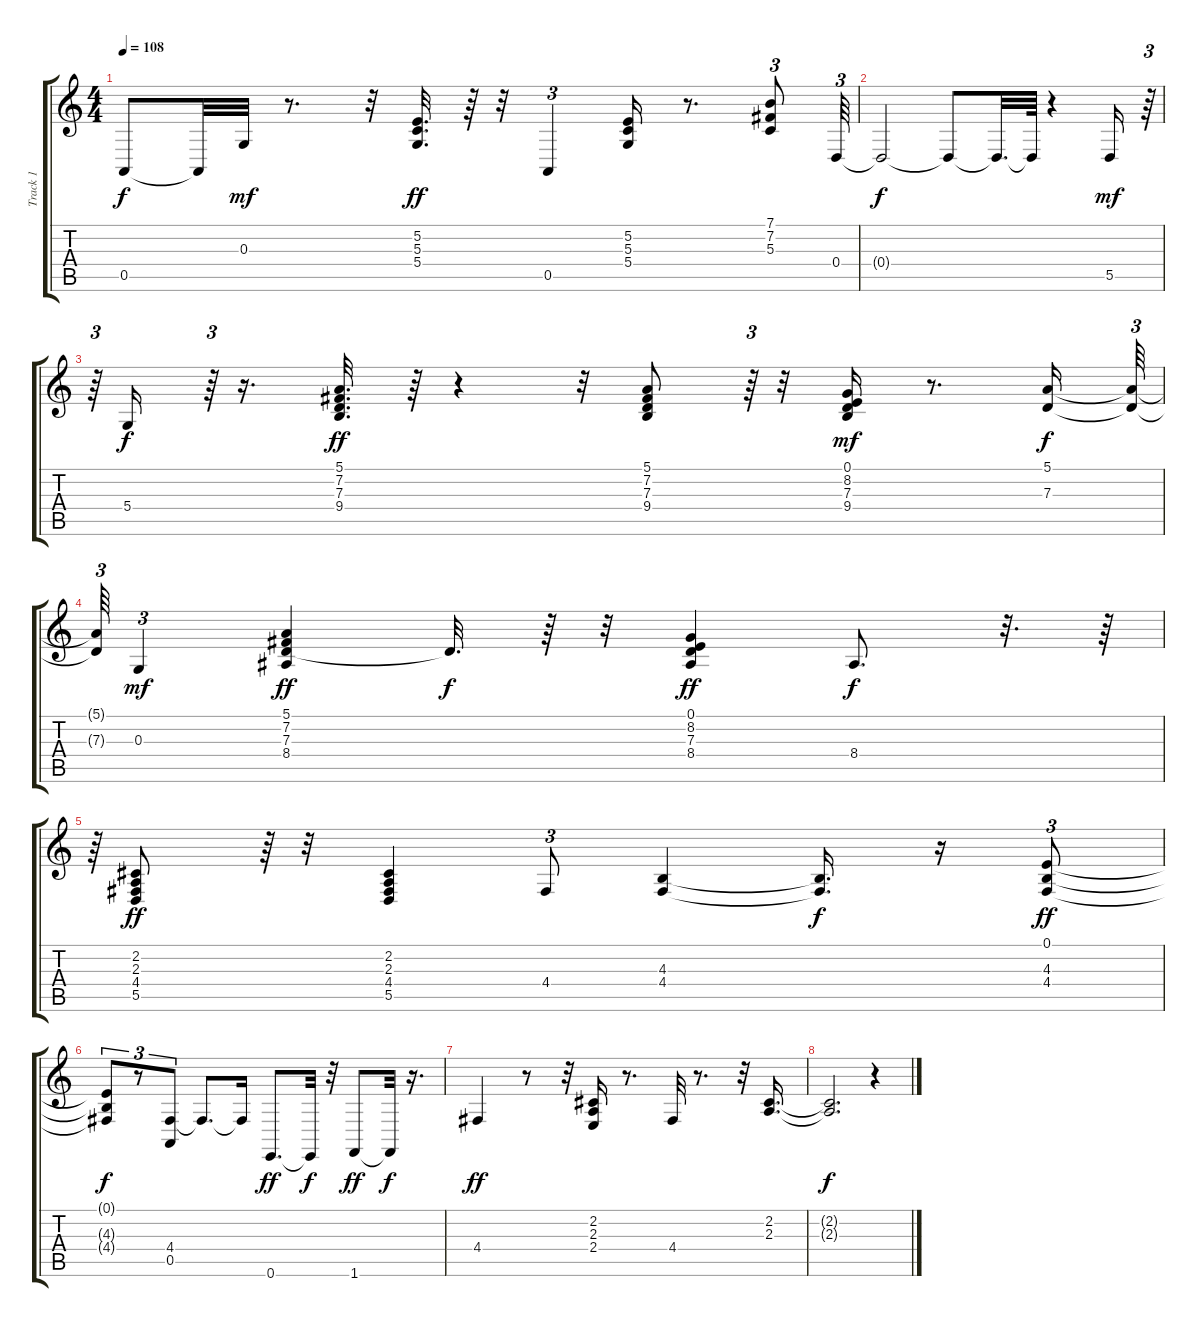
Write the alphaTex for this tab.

\track ("Track 1" "Track 1") {instrument acousticgrandpiano}
\staff {score tabs}
\tuning (E4 B3 G3 D3 A2 E2) {hide}
\ts (4 4)
\tempo 108
\clef g2
\ks c
0.5{t}.8{dy f} 0.5{t}.32 0.3.32{dy mf} r.8{d} r.32 (5.2 5.3 5.4).32{d dy ff} r.64 r.32 0.5.4{tu (3 2)} (5.2 5.3 5.4).16 r.8{d} (7.1 7.2 5.3).8{tu (3 2)} 0.4.64{tu (3 2)} |
0.4{t}.2{dy f} 0.4{t}.8 0.4{t}.32{d} 0.4{t}.64 r.4 5.5.16{dy mf} r.64{tu (3 2)} |
r.64{tu (3 2)} 5.4.16{dy f} r.64{tu (3 2)} r.16{d} (5.1 7.2 7.3 9.4).32{d dy ff} r.64 r.4 r.32 (5.1 7.2 7.3 9.4).8 r.64{tu (3 2)} r.32 (0.1 8.2 7.3 9.4).16{dy mf} r.8{d} (5.1 7.3).16{dy f} (5.1{t} 7.3{t}).64{tu (3 2)} |
(5.1{t} 7.3{t}).64{tu (3 2)} 0.3.4{tu (3 2) dy mf} (5.1 7.2 7.3 8.4).4{dy ff} 7.3{t}.32{d dy f} r.64 r.32 (0.1 8.2 7.3 8.4).4{dy ff} 8.4.8{d dy f} r.32{d} r.64 |
r.64{tu (3 2)} (2.2 2.3 4.4 5.5).8{dy ff} r.64{tu (3 2)} r.32 (2.2 2.3 4.4 5.5).4 4.4.8{tu (3 2)} (4.3 4.4).4 (4.3{t} 4.4{t}).16{d dy f} r.16 (0.1 4.3 4.4).8{tu (3 2) dy ff} |
(0.1{t} 4.3{t} 4.4{t}).8{tu (3 2) dy f} r.8{tu (3 2)} (4.4 0.5).8{tu (3 2)} 4.4{t}.8{d} 4.4{t}.16 0.6.8{d dy ff} 0.6{t}.32{dy f} r.32 1.6.8{dy ff} 1.6{t}.32{dy f} r.16{d} |
4.4.4{dy ff} r.8 r.32 (2.2 2.3 2.4).16 r.8{d} 4.4.32 r.8{d} r.32 (2.2 2.3).16{d} |
(2.2{t} 2.3{t}).2{d dy f} r.4
